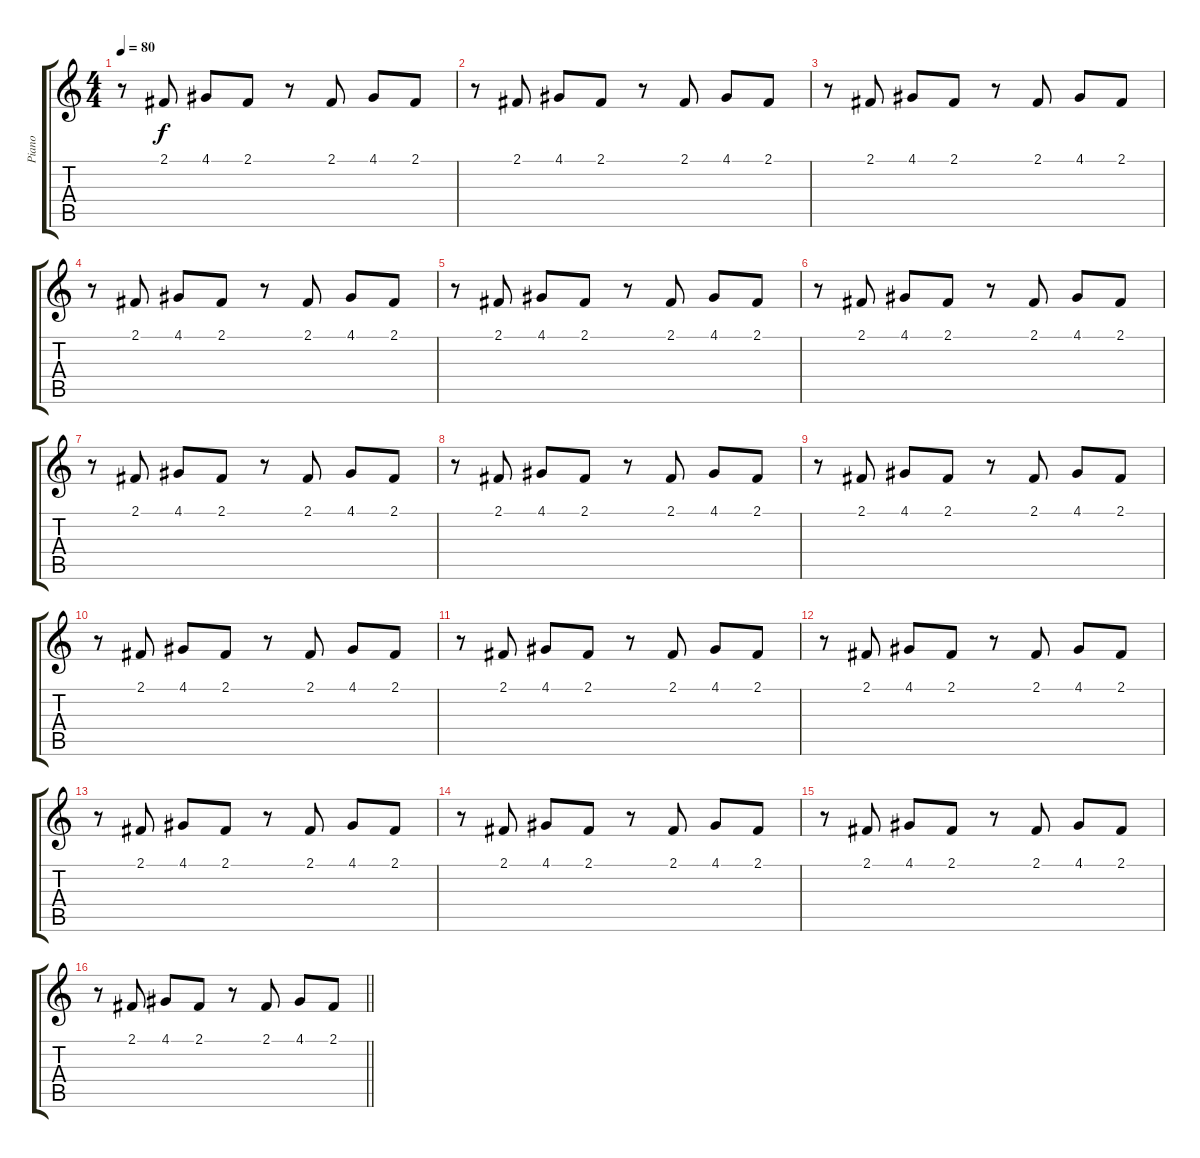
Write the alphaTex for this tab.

\track ("Piano" "Piano") {instrument brightacousticpiano}
\staff {score tabs}
\tuning (E4 B3 G3 D3 A2 E2) {hide}
\ts (4 4)
\tempo 80
\clef g2
\ks c
r.8{dy f} 2.1.8 4.1.8 2.1.8 r.8 2.1.8 4.1.8 2.1.8 |
r.8 2.1.8 4.1.8 2.1.8 r.8 2.1.8 4.1.8 2.1.8 |
r.8 2.1.8 4.1.8 2.1.8 r.8 2.1.8 4.1.8 2.1.8 |
r.8 2.1.8 4.1.8 2.1.8 r.8 2.1.8 4.1.8 2.1.8 |
r.8 2.1.8 4.1.8 2.1.8 r.8 2.1.8 4.1.8 2.1.8 |
r.8 2.1.8 4.1.8 2.1.8 r.8 2.1.8 4.1.8 2.1.8 |
r.8 2.1.8 4.1.8 2.1.8 r.8 2.1.8 4.1.8 2.1.8 |
r.8 2.1.8 4.1.8 2.1.8 r.8 2.1.8 4.1.8 2.1.8 |
r.8 2.1.8 4.1.8 2.1.8 r.8 2.1.8 4.1.8 2.1.8 |
r.8 2.1.8 4.1.8 2.1.8 r.8 2.1.8 4.1.8 2.1.8 |
r.8 2.1.8 4.1.8 2.1.8 r.8 2.1.8 4.1.8 2.1.8 |
r.8 2.1.8 4.1.8 2.1.8 r.8 2.1.8 4.1.8 2.1.8 |
r.8 2.1.8 4.1.8 2.1.8 r.8 2.1.8 4.1.8 2.1.8 |
r.8 2.1.8 4.1.8 2.1.8 r.8 2.1.8 4.1.8 2.1.8 |
r.8 2.1.8 4.1.8 2.1.8 r.8 2.1.8 4.1.8 2.1.8 |
\barLineRight lightlight
r.8 2.1.8 4.1.8 2.1.8 r.8 2.1.8 4.1.8 2.1.8
